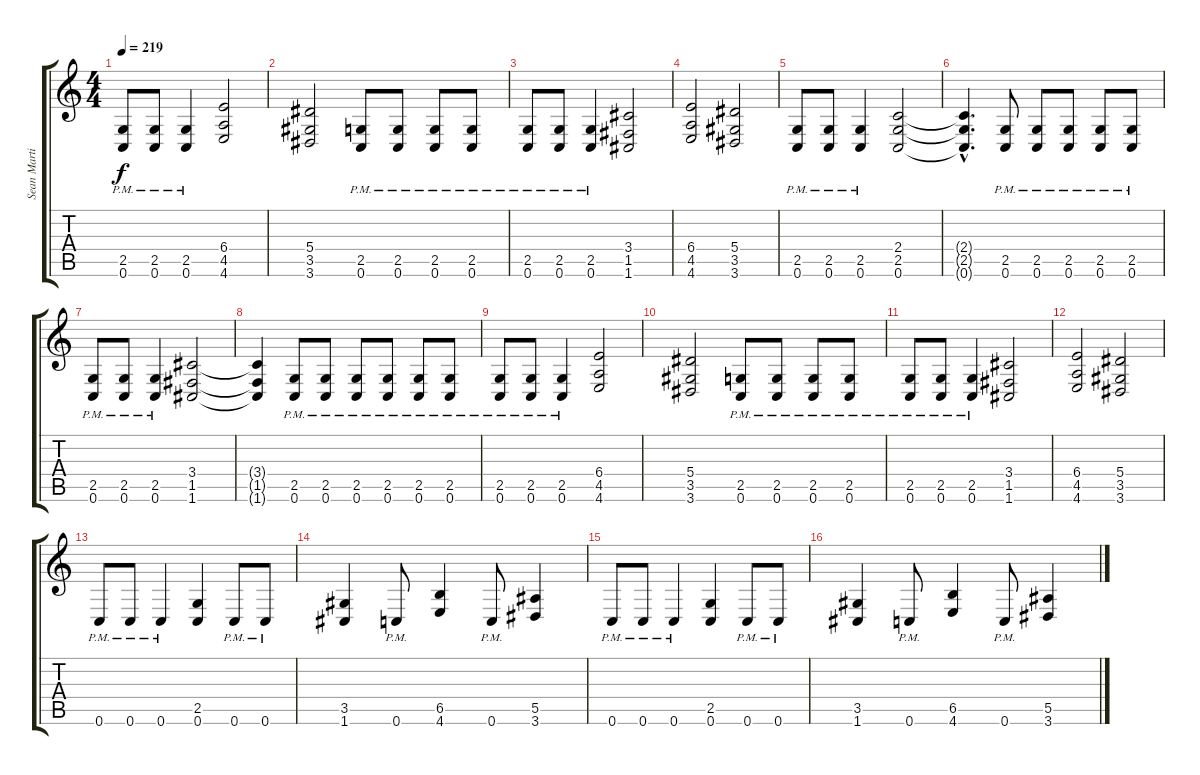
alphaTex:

\track ("Sean Martin (Guitar)" "Sean Marti") {instrument overdrivenguitar}
\staff {score tabs}
\tuning (C4 G3 Eb3 Bb2 F2 C2) {hide}
\ts (4 4)
\tempo 219
\clef g2
\ks c
(2.5{pm} 0.6{pm}).8{dy f} (2.5{pm} 0.6{pm}).8 (2.5{pm} 0.6{pm}).4 (6.4 4.5 4.6).2 |
(5.4 3.5 3.6).2 (2.5{pm} 0.6{pm}).8 (2.5{pm} 0.6{pm}).8 (2.5{pm} 0.6{pm}).8 (2.5{pm} 0.6{pm}).8 |
(2.5{pm} 0.6{pm}).8 (2.5{pm} 0.6{pm}).8 (2.5{pm} 0.6{pm}).4 (3.4 1.5 1.6).2 |
(6.4 4.5 4.6).2 (5.4 3.5 3.6).2 |
(2.5{pm} 0.6{pm}).8 (2.5{pm} 0.6{pm}).8 (2.5{pm} 0.6{pm}).4 (2.4 2.5 0.6).2 |
(2.4{hac t} 2.5{hac t} 0.6{hac t}).4{d} (2.5{pm} 0.6{pm}).8 (2.5{pm} 0.6{pm}).8 (2.5{pm} 0.6{pm}).8 (2.5{pm} 0.6{pm}).8 (2.5{pm} 0.6{pm}).8 |
(2.5{pm} 0.6{pm}).8 (2.5{pm} 0.6{pm}).8 (2.5{pm} 0.6{pm}).4 (3.4 1.5 1.6).2 |
(3.4{t} 1.5{t} 1.6{t}).4 (2.5{pm} 0.6{pm}).8 (2.5{pm} 0.6{pm}).8 (2.5{pm} 0.6{pm}).8 (2.5{pm} 0.6{pm}).8 (2.5{pm} 0.6{pm}).8 (2.5{pm} 0.6{pm}).8 |
(2.5{pm} 0.6{pm}).8 (2.5{pm} 0.6{pm}).8 (2.5{pm} 0.6{pm}).4 (6.4 4.5 4.6).2 |
(5.4 3.5 3.6).2 (2.5{pm} 0.6{pm}).8 (2.5{pm} 0.6{pm}).8 (2.5{pm} 0.6{pm}).8 (2.5{pm} 0.6{pm}).8 |
(2.5{pm} 0.6{pm}).8 (2.5{pm} 0.6{pm}).8 (2.5{pm} 0.6{pm}).4 (3.4 1.5 1.6).2 |
(6.4 4.5 4.6).2 (5.4 3.5 3.6).2 |
0.6{pm}.8 0.6{pm}.8 0.6{pm}.4 (2.5 0.6).4 0.6{pm}.8 0.6{pm}.8 |
(3.5 1.6).4 0.6{pm}.8 (6.5 4.6).4 0.6{pm}.8 (5.5 3.6).4 |
0.6{pm}.8 0.6{pm}.8 0.6{pm}.4 (2.5 0.6).4 0.6{pm}.8 0.6{pm}.8 |
(3.5 1.6).4 0.6{pm}.8 (6.5 4.6).4 0.6{pm}.8 (5.5 3.6).4
